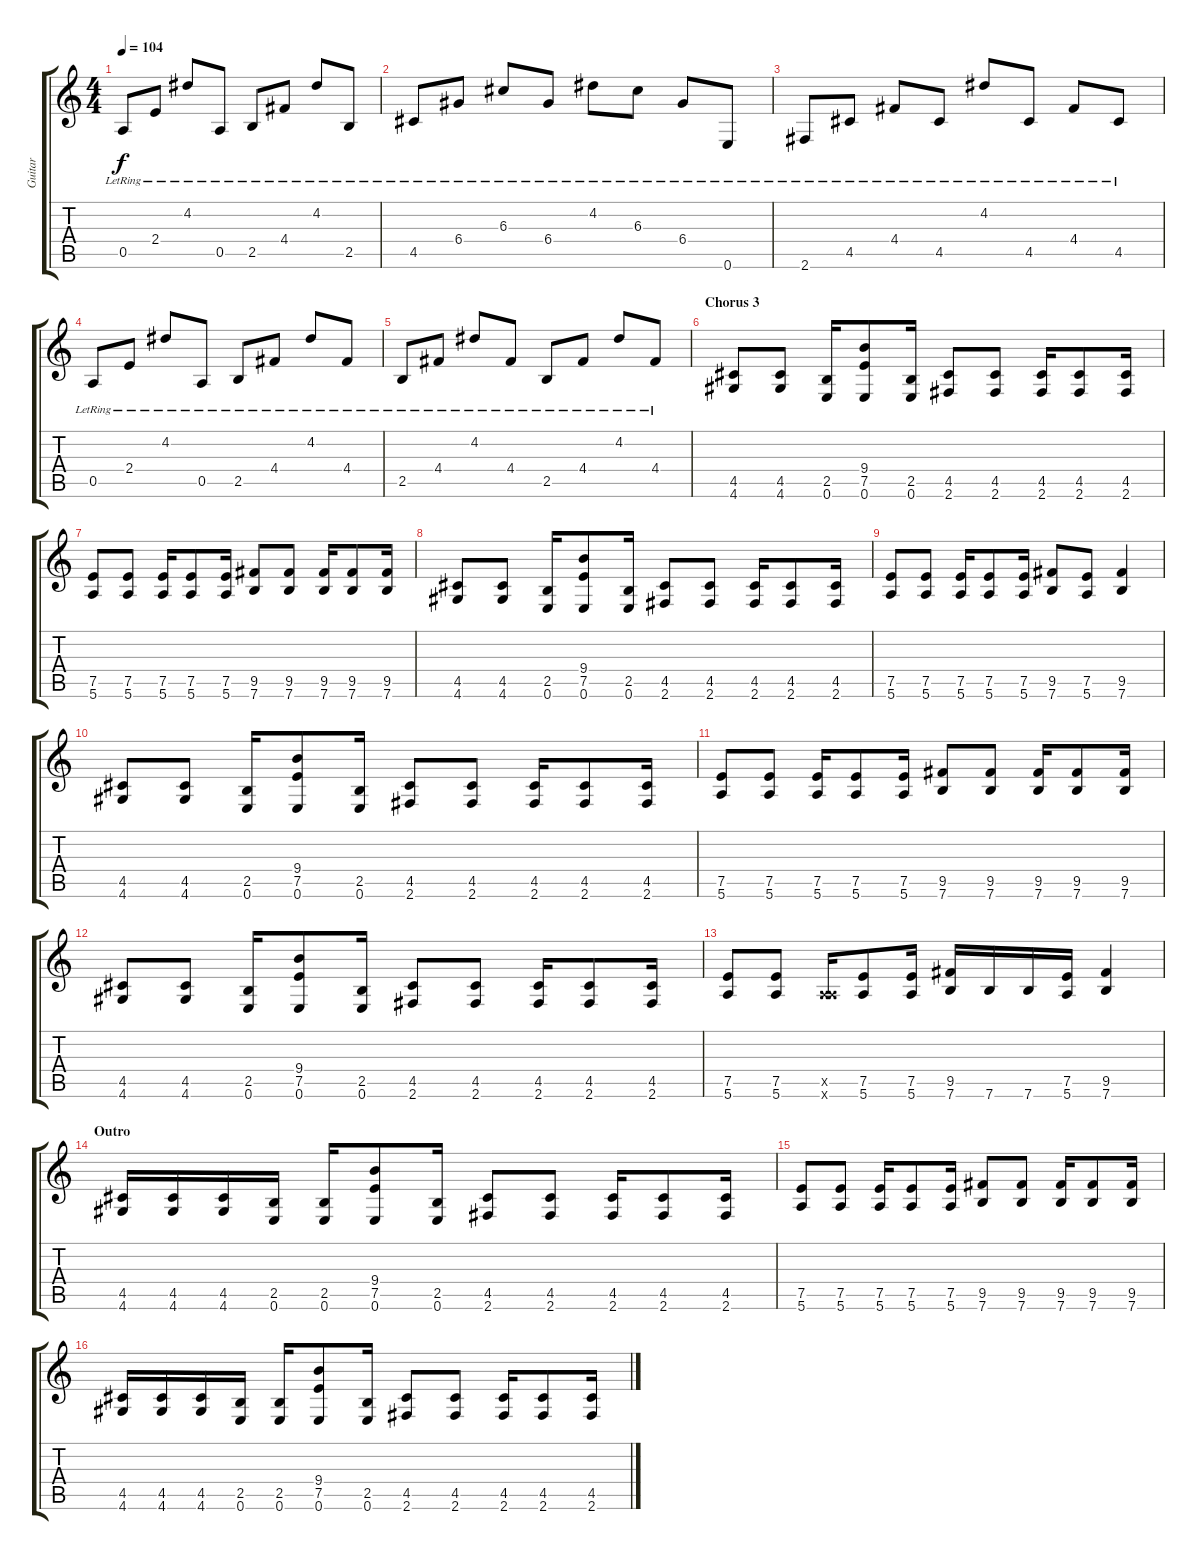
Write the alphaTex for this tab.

\track ("Guitar" "Guitar") {instrument distortionguitar}
\staff {score tabs}
\tuning (E4 B3 G3 D3 A2 E2) {hide}
\ts (4 4)
\tempo 104
\clef g2
\ks c
0.5{lr}.8{dy f instrument acousticguitarsteel} 2.4{lr}.8 4.2{lr}.8 0.5{lr}.8 2.5{lr}.8 4.4{lr}.8 4.2{lr}.8 2.5{lr}.8 |
4.5{lr}.8 6.4{lr}.8 6.3{lr}.8 6.4{lr}.8 4.2{lr}.8 6.3{lr}.8 6.4{lr}.8 0.6{lr}.8 |
2.6{lr}.8 4.5{lr}.8 4.4{lr}.8 4.5{lr}.8 4.2{lr}.8 4.5{lr}.8 4.4{lr}.8 4.5{lr}.8 |
0.5{lr}.8 2.4{lr}.8 4.2{lr}.8 0.5{lr}.8 2.5{lr}.8 4.4{lr}.8 4.2{lr}.8 4.4{lr}.8 |
2.5{lr}.8 4.4{lr}.8 4.2{lr}.8 4.4{lr}.8 2.5{lr}.8 4.4{lr}.8 4.2{lr}.8 4.4{lr}.8 |
\section ("" "Chorus 3")
(4.5 4.6).8{instrument distortionguitar} (4.5 4.6).8 (2.5 0.6).16 (9.4 7.5 0.6).8 (2.5 0.6).16 (4.5 2.6).8 (4.5 2.6).8 (4.5 2.6).16 (4.5 2.6).8 (4.5 2.6).16 |
(7.5 5.6).8 (7.5 5.6).8 (7.5 5.6).16 (7.5 5.6).8 (7.5 5.6).16 (9.5 7.6).8 (9.5 7.6).8 (9.5 7.6).16 (9.5 7.6).8 (9.5 7.6).16 |
(4.5 4.6).8 (4.5 4.6).8 (2.5 0.6).16 (9.4 7.5 0.6).8 (2.5 0.6).16 (4.5 2.6).8 (4.5 2.6).8 (4.5 2.6).16 (4.5 2.6).8 (4.5 2.6).16 |
(7.5 5.6).8 (7.5 5.6).8 (7.5 5.6).16 (7.5 5.6).8 (7.5 5.6).16 (9.5 7.6).8 (7.5 5.6).8 (9.5 7.6).4 |
(4.5 4.6).8 (4.5 4.6).8 (2.5 0.6).16 (9.4 7.5 0.6).8 (2.5 0.6).16 (4.5 2.6).8 (4.5 2.6).8 (4.5 2.6).16 (4.5 2.6).8 (4.5 2.6).16 |
(7.5 5.6).8 (7.5 5.6).8 (7.5 5.6).16 (7.5 5.6).8 (7.5 5.6).16 (9.5 7.6).8 (9.5 7.6).8 (9.5 7.6).16 (9.5 7.6).8 (9.5 7.6).16 |
(4.5 4.6).8 (4.5 4.6).8 (2.5 0.6).16 (9.4 7.5 0.6).8 (2.5 0.6).16 (4.5 2.6).8 (4.5 2.6).8 (4.5 2.6).16 (4.5 2.6).8 (4.5 2.6).16 |
(7.5 5.6).8 (7.5 5.6).8 (0.5{x} 5.6{x}).16 (7.5 5.6).8 (7.5 5.6).16 (9.5 7.6).16 7.6.16 7.6.16 (7.5 5.6).16 (9.5 7.6).4 |
\section ("" "Outro")
(4.5 4.6).16 (4.5 4.6).16 (4.5 4.6).16 (2.5 0.6).16 (2.5 0.6).16 (9.4 7.5 0.6).8 (2.5 0.6).16 (4.5 2.6).8 (4.5 2.6).8 (4.5 2.6).16 (4.5 2.6).8 (4.5 2.6).16 |
(7.5 5.6).8 (7.5 5.6).8 (7.5 5.6).16 (7.5 5.6).8 (7.5 5.6).16 (9.5 7.6).8 (9.5 7.6).8 (9.5 7.6).16 (9.5 7.6).8 (9.5 7.6).16 |
(4.5 4.6).16 (4.5 4.6).16 (4.5 4.6).16 (2.5 0.6).16 (2.5 0.6).16 (9.4 7.5 0.6).8 (2.5 0.6).16 (4.5 2.6).8 (4.5 2.6).8 (4.5 2.6).16 (4.5 2.6).8 (4.5 2.6).16
